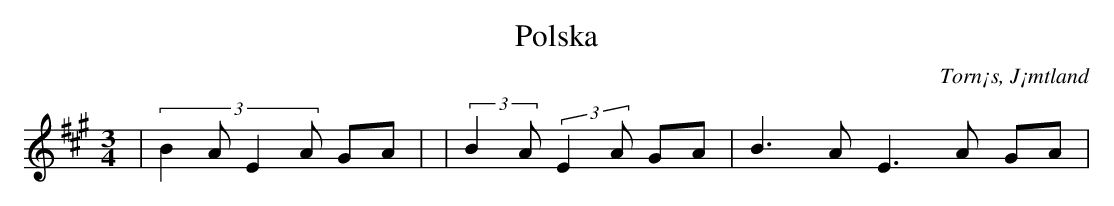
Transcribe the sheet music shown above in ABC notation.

X:1
T:Polska
O:Torn¡s, J¡mtland
M:3/4
L:1/8
K:A
|(3:2:4B2AE2A GA| |(3:2:2B2A(3:2:2E2A GA|B2>A2 E2>A2 GA|
